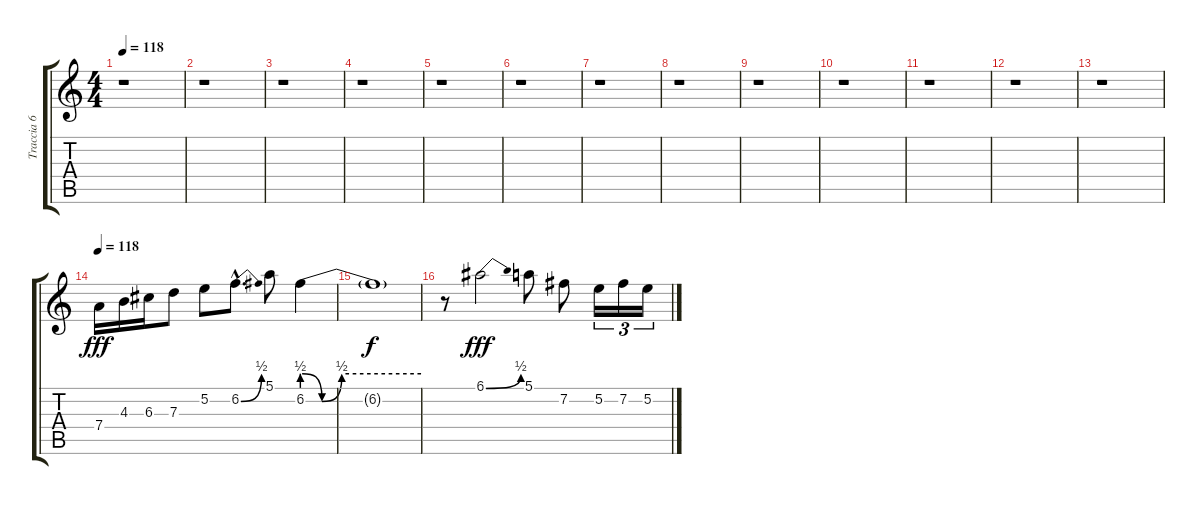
\track ("Traccia 6" "Traccia 6") {instrument distortionguitar}
\staff {score tabs}
\tuning (E4 B3 G3 D3 A2 E2) {hide}
\ts (4 4)
\tempo 118
\clef g2
\ks c
r.1{dy fff} |
r.1 |
r.1 |
r.1 |
r.1 |
r.1 |
r.1 |
r.1 |
r.1 |
r.1 |
r.1 |
r.1 |
r.1 |
\tempo 118
7.4.16 4.3.16 6.3.16 7.3.8 5.2.8 6.2{be (bend 0 0 60 2) hac}.8{d} 5.1.8 6.2{be (custom 0 2 10 0 20 2 60 2)}.4 |
6.2{t}.1{dy f} |
r.8 6.1{be (bend 0 0 60 2)}.2{dy fff} 5.1.8 7.2.8 5.2.16{tu (3 2)} 7.2.16{tu (3 2)} 5.2.16{tu (3 2)}
